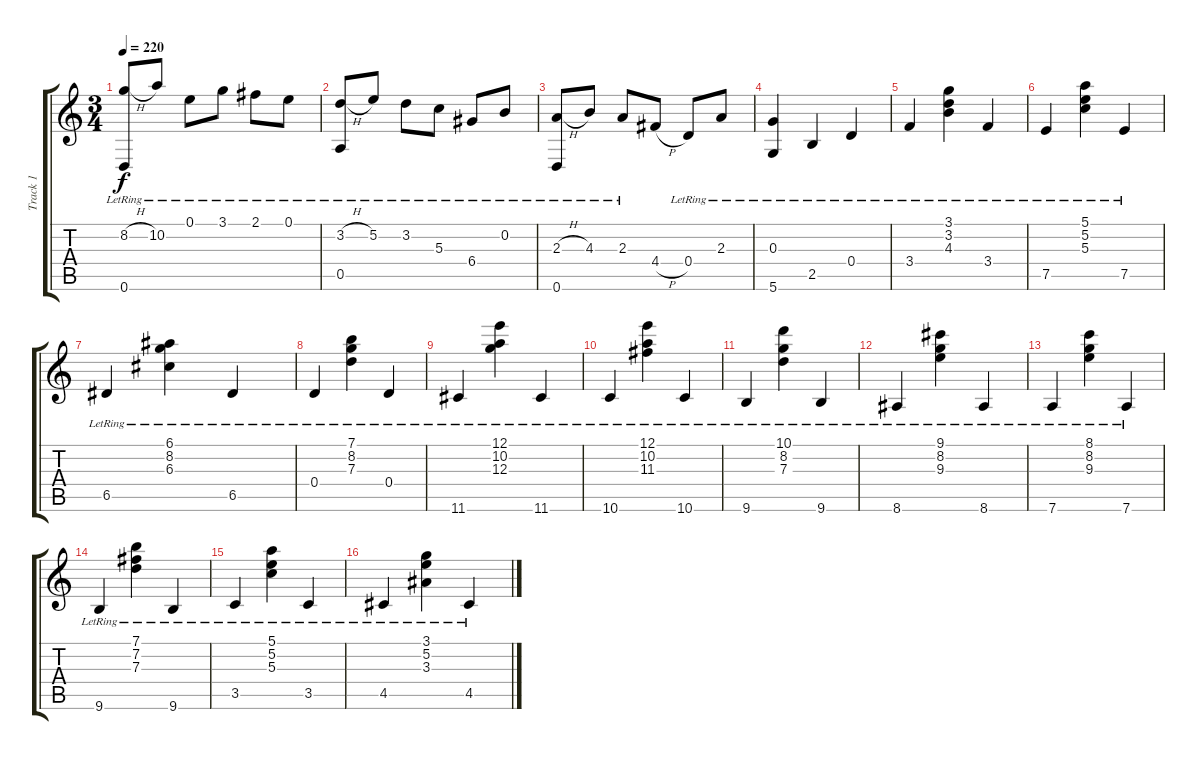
\track ("Track 1" "Track 1") {instrument acousticguitarnylon}
\staff {score tabs}
\tuning (E4 B3 G3 D3 A2 D2) {hide}
\ts (3 4)
\tempo 220
\clef g2
\ks c
(8.2{h} 0.6{lr}).8{dy f} 10.2{lr}.8 0.1{lr}.8 3.1{lr}.8 2.1{lr}.8 0.1{lr}.8 |
(3.2{h} 0.5{lr}).8 5.2{lr}.8 3.2{lr}.8 5.3{lr}.8 6.4{lr}.8 0.2{lr}.8 |
(2.3{h} 0.6{lr}).8 4.3{lr}.8 2.3{lr}.8 4.4{h}.8 0.4{lr}.8 2.3{lr}.8 |
(0.3{lr} 5.6{lr}).4 2.5{lr}.4 0.4{lr}.4 |
3.4{lr}.4 (3.1{lr} 3.2{lr} 4.3{lr}).4 3.4{lr}.4 |
7.5{lr}.4 (5.1{lr} 5.2{lr} 5.3{lr}).4 7.5{lr}.4 |
6.5{lr}.4 (6.1{lr} 8.2{lr} 6.3{lr}).4 6.5{lr}.4 |
0.4{lr}.4 (7.1{lr} 8.2{lr} 7.3{lr}).4 0.4{lr}.4 |
11.6{lr}.4 (12.1{lr} 10.2{lr} 12.3{lr}).4 11.6{lr}.4 |
10.6{lr}.4 (12.1{lr} 10.2{lr} 11.3{lr}).4 10.6{lr}.4 |
9.6{lr}.4 (10.1{lr} 8.2{lr} 7.3{lr}).4 9.6{lr}.4 |
8.6{lr}.4 (9.1{lr} 8.2{lr} 9.3{lr}).4 8.6{lr}.4 |
7.6{lr}.4 (8.1{lr} 8.2{lr} 9.3{lr}).4 7.6{lr}.4 |
9.6{lr}.4 (7.1{lr} 7.2{lr} 7.3{lr}).4 9.6{lr}.4 |
3.5{lr}.4 (5.1{lr} 5.2{lr} 5.3{lr}).4 3.5{lr}.4 |
4.5{lr}.4 (3.1{lr} 5.2{lr} 3.3{lr}).4 4.5{lr}.4
